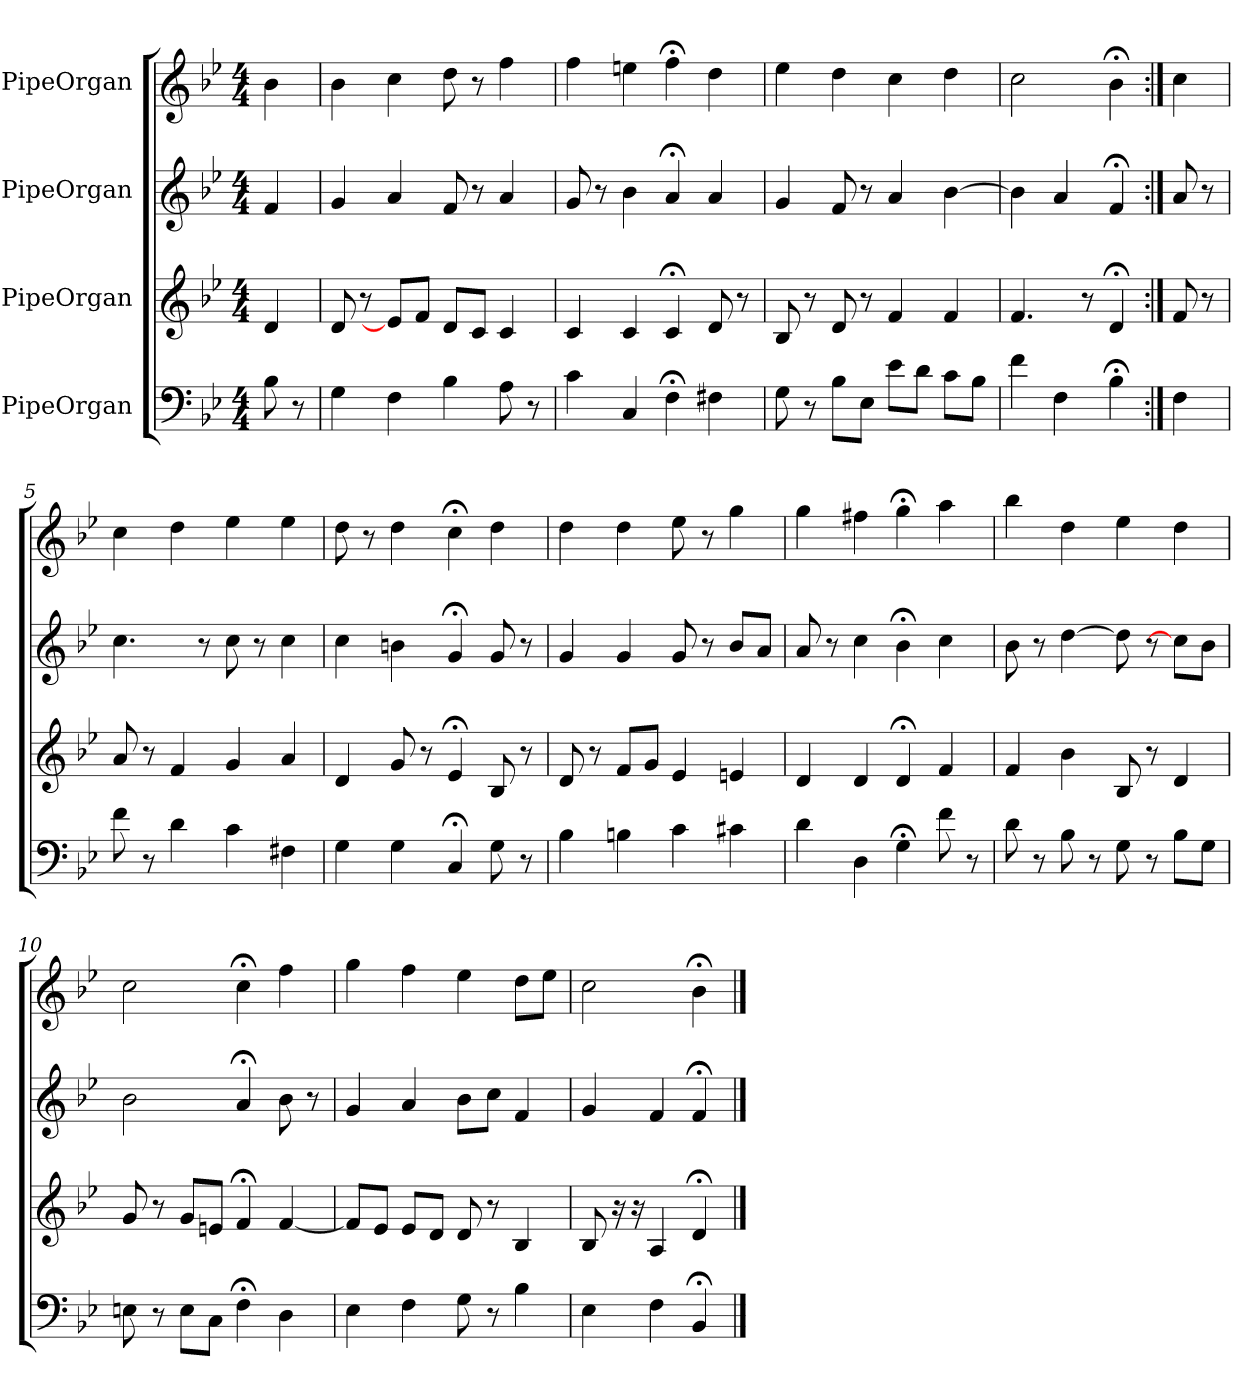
**kern	**kern	**kern	**kern
*part4	*part3	*part2	*part1
*staff4	*staff3	*staff2	*staff1
*I"PipeOrgan	*I"PipeOrgan	*I"PipeOrgan	*I"PipeOrgan
*k[b-e-]	*k[b-e-]	*k[b-e-]	*k[b-e-]
*B-:	*B-:	*B-:	*B-:
*M4/4	*M4/4	*M4/4	*M4/4
*MM60	*MM60	*MM60	*MM60
=	=	=	=
8B-	4d	4f	4b-
8r	.	.	.
=1	=1	=1	=1
4G	8d	4g	4b-
.	8r	.	.
4F	8e-L]	4a	4cc
.	8fJ	.	.
4B-	8dL	8f	8dd
.	8cJ	8r	8r
8A	4c	4a	4ff
8r	.	.	.
=2	=2	=2	=2
4c	4c	8g	4ff
.	.	8r	.
4C	4c	4b-	4een
4F;<	4c;<	4a;<	4ff;<
4F#X	8d	4a	4dd
.	8r	.	.
=3	=3	=3	=3
8G	8B-	4g	4ee-
8r	8r	.	.
8B-L	8d	8f	4dd
8E-J	8r	8r	.
8e-L	4f	4a	4cc
8dJ	.	.	.
8cL	4f	[4b-	4dd
8B-J	.	.	.
=4	=4	=4	=4
4f	4.f	4b-]	2cc
4F	.	4a	.
.	8r	.	.
4B-;<	4d;<	4f;<	4b-;<
=:|!	=:|!	=:|!	=:|!
4F	8f	8a	4cc
.	8r	8r	.
=5	=5	=5	=5
8f	8a	4.cc	4cc
8r	8r	.	.
4d	4f	.	4dd
.	.	8r	.
4c	4g	8cc	4ee-
.	.	8r	.
4F#X	4a	4cc	4ee-
=6	=6	=6	=6
4G	4d	4cc	8dd
.	.	.	8r
4G	8g	4bn	4dd
.	8r	.	.
4C;<	4e-;<	4g;<	4cc;<
8G	8B-	8g	4dd
8r	8r	8r	.
=7	=7	=7	=7
4B-	8d	4g	4dd
.	8r	.	.
4Bn	8fL	4g	4dd
.	8gJ	.	.
4c	4e-	8g	8ee-
.	.	8r	8r
4c#X	4en	8b-L	4gg
.	.	8aJ	.
=8	=8	=8	=8
4d	4d	8a	4gg
.	.	8r	.
4D	4d	4cc	4ff#X
4G;<	4d;<	4b-;<	4gg;<
8f	4f	4cc	4aa
8r	.	.	.
=9	=9	=9	=9
8d	4f	8b-	4bb-
8r	.	8r	.
8B-	4b-	[4dd	4dd
8r	.	.	.
8G	8B-	8dd]	4ee-
8r	8r	8r	.
8B-L	4d	8ccL]	4dd
8GJ	.	8b-J	.
=10	=10	=10	=10
8En	8g	2b-	2cc
8r	8r	.	.
8EL	8gL	.	.
8CJ	8enJ	.	.
4F;<	4f;<	4a;<	4cc;<
4D	[4f	8b-	4ff
.	.	8r	.
=11	=11	=11	=11
4E-	8fL]	4g	4gg
.	8e-J	.	.
4F	8e-L	4a	4ff
.	8dJ	.	.
8G	8d	8b-L	4ee-
8r	8r	8ccJ	.
4B-	4B-	4f	8ddL
.	.	.	8ee-J
=12	=12	=12	=12
4E-	8B-	4g	2cc
.	16r	.	.
.	16r	.	.
4F	4A	4f	.
4BB-;<	4d;<	4f;<	4b-;<
==	==	==	==
*-	*-	*-	*-
